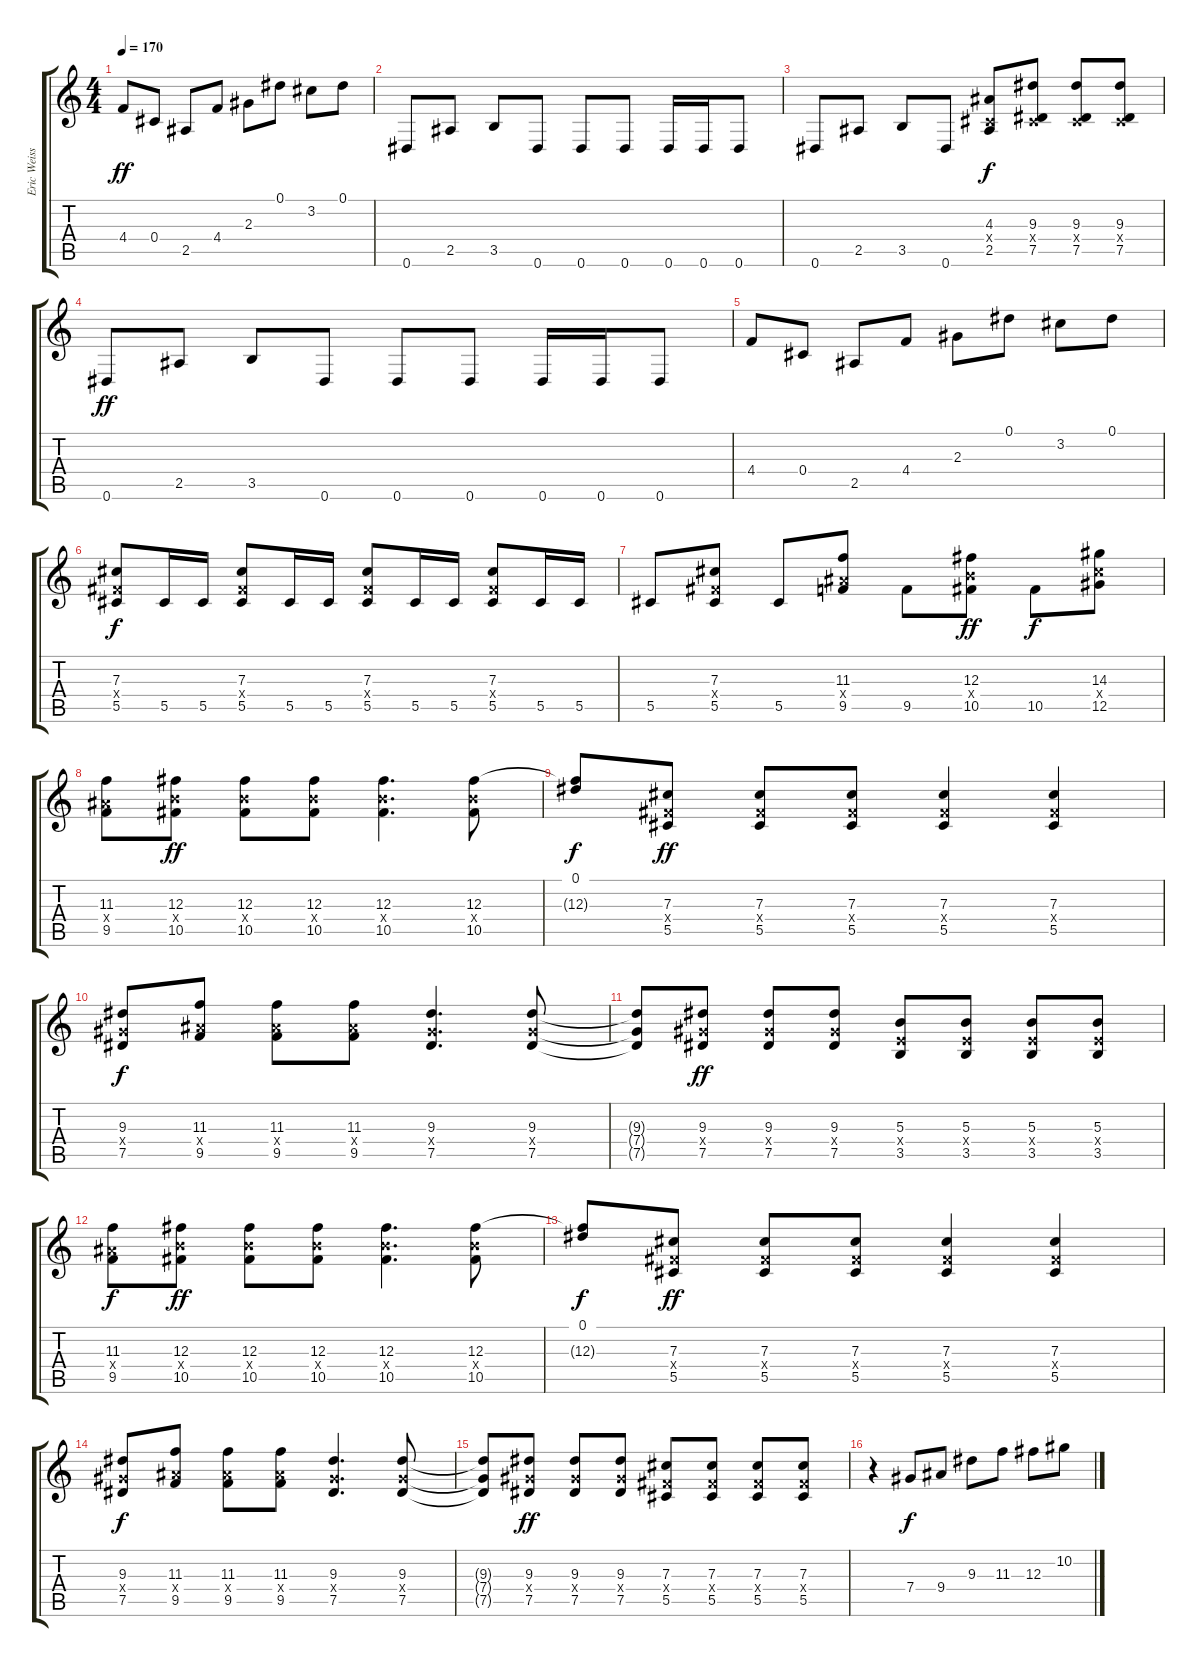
\track ("Eric Weiss - Lead" "Eric Weiss") {instrument overdrivenguitar}
\staff {score tabs}
\tuning (Eb4 Bb3 Gb3 Db3 Ab2 Eb2) {hide}
\ts (4 4)
\tempo 170
\clef g2
\ks c
4.4.8{dy ff} 0.4.8 2.5.8 4.4.8 2.3.8 0.1.8 3.2.8 0.1.8 |
0.6.8 2.5.8 3.5.8 0.6.8 0.6.8 0.6.8 0.6.16 0.6.16 0.6.8 |
0.6.8 2.5.8 3.5.8 0.6.8 (4.3 0.4{x} 2.5).8{dy f} (9.3 0.4{x} 7.5).8 (9.3 0.4{x} 7.5).8 (9.3 0.4{x} 7.5).8 |
0.6.8{dy ff} 2.5.8 3.5.8 0.6.8 0.6.8 0.6.8 0.6.16 0.6.16 0.6.8 |
4.4.8 0.4.8 2.5.8 4.4.8 2.3.8 0.1.8 3.2.8 0.1.8 |
(7.3 5.4{x} 5.5).8{dy f} 5.5.16 5.5.16 (7.3 5.4{x} 5.5).8 5.5.16 5.5.16 (7.3 5.4{x} 5.5).8 5.5.16 5.5.16 (7.3 5.4{x} 5.5).8 5.5.16 5.5.16 |
5.5.8 (7.3 5.4{x} 5.5).8 5.5.8 (11.3 9.4{x} 9.5).8 9.5.8 (12.3 10.4{x} 10.5).8{dy ff} 10.5.8{dy f} (14.3 12.4{x} 12.5).8 |
(11.3 9.4{x} 9.5).8 (12.3 10.4{x} 10.5).8{dy ff} (12.3 10.4{x} 10.5).8 (12.3 10.4{x} 10.5).8 (12.3 10.4{x} 10.5).4{d} (12.3 10.4{x} 10.5).8 |
(0.1 12.3{t}).8{dy f} (7.3 5.4{x} 5.5).8{dy ff} (7.3 5.4{x} 5.5).8 (7.3 5.4{x} 5.5).8 (7.3 5.4{x} 5.5).4 (7.3 5.4{x} 5.5).4 |
(9.3 7.4{x} 7.5).8{dy f} (11.3 9.4{x} 9.5).8 (11.3 9.4{x} 9.5).8 (11.3 9.4{x} 9.5).8 (9.3 7.4{x} 7.5).4{d} (9.3 7.4{x} 7.5).8 |
(9.3{t} 7.4{t} 7.5{t}).8 (9.3 7.4{x} 7.5).8{dy ff} (9.3 7.4{x} 7.5).8 (9.3 7.4{x} 7.5).8 (5.3 3.4{x} 3.5).8 (5.3 3.4{x} 3.5).8 (5.3 3.4{x} 3.5).8 (5.3 3.4{x} 3.5).8 |
(11.3 9.4{x} 9.5).8{dy f} (12.3 10.4{x} 10.5).8{dy ff} (12.3 10.4{x} 10.5).8 (12.3 10.4{x} 10.5).8 (12.3 10.4{x} 10.5).4{d} (12.3 10.4{x} 10.5).8 |
(0.1 12.3{t}).8{dy f} (7.3 5.4{x} 5.5).8{dy ff} (7.3 5.4{x} 5.5).8 (7.3 5.4{x} 5.5).8 (7.3 5.4{x} 5.5).4 (7.3 5.4{x} 5.5).4 |
(9.3 7.4{x} 7.5).8{dy f} (11.3 9.4{x} 9.5).8 (11.3 9.4{x} 9.5).8 (11.3 9.4{x} 9.5).8 (9.3 7.4{x} 7.5).4{d} (9.3 7.4{x} 7.5).8 |
(9.3{t} 7.4{t} 7.5{t}).8 (9.3 7.4{x} 7.5).8{dy ff} (9.3 7.4{x} 7.5).8 (9.3 7.4{x} 7.5).8 (7.3 5.4{x} 5.5).8 (7.3 5.4{x} 5.5).8 (7.3 5.4{x} 5.5).8 (7.3 5.4{x} 5.5).8 |
r.4 7.4.8{dy f} 9.4.8 9.3.8 11.3.8 12.3.8 10.2.8
